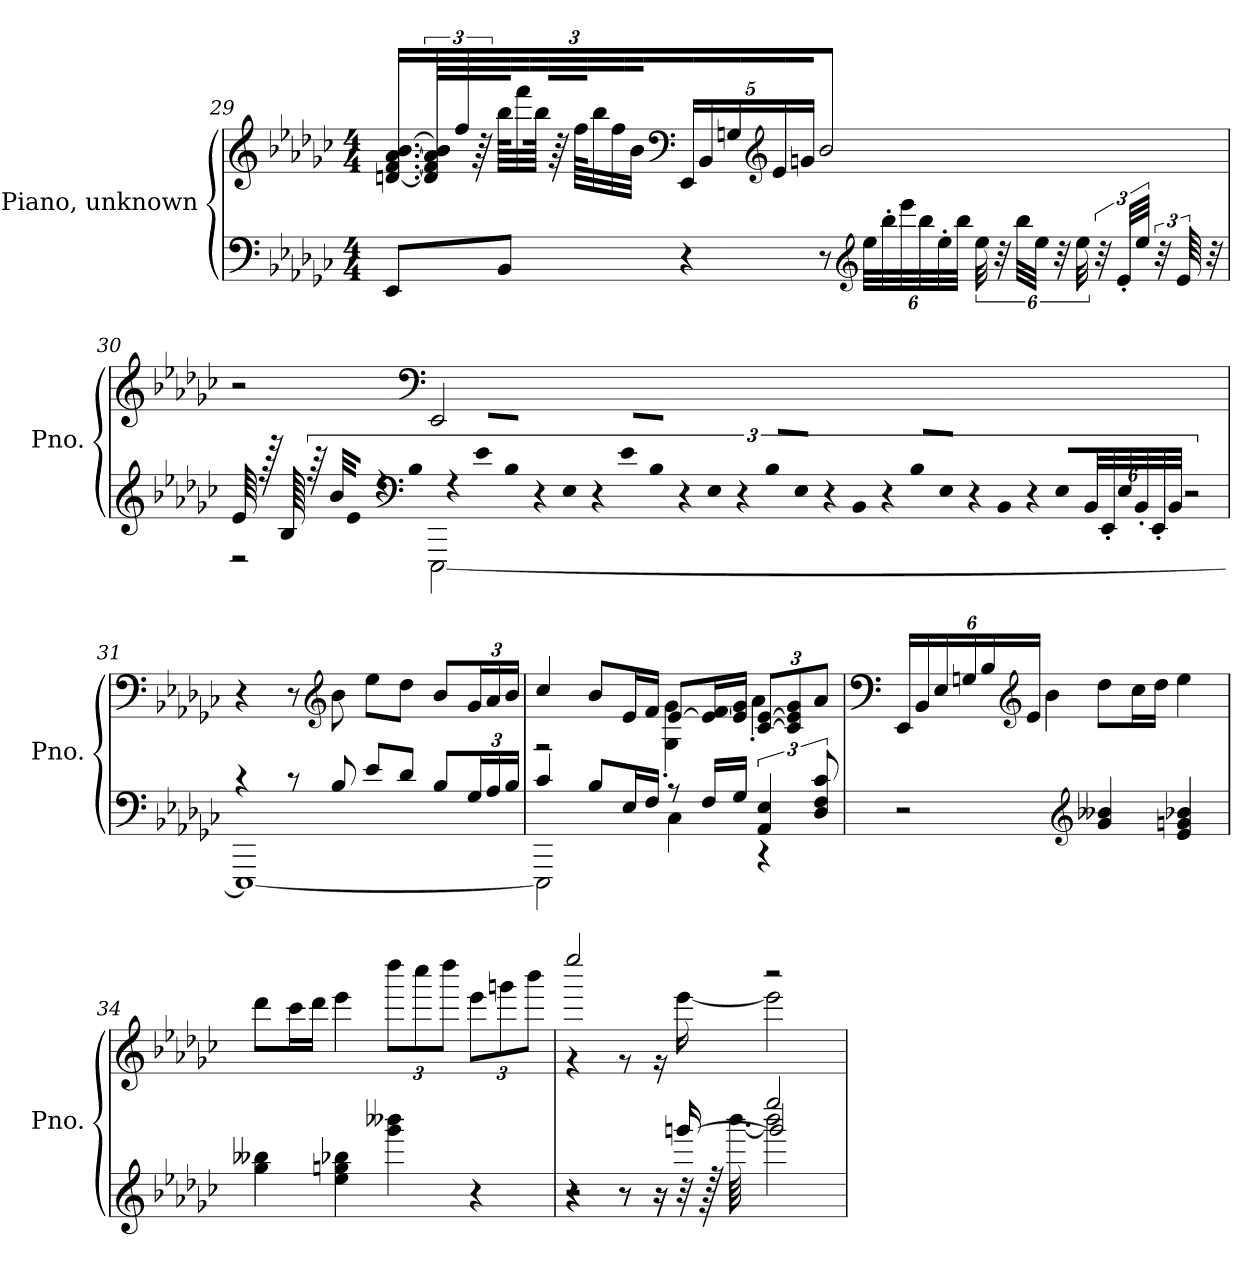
**kern	**kern
*part1	*part1
*staff2	*staff1
*I"Piano, unknown	*
*I'Pno.	*
!!LO:LB:g=z
*clefF4	*clefG2
*k[b-e-a-d-g-c-]	*k[b-e-a-d-g-c-]
*M4/4	*M4/4
=29	=29
8EE-/L	[16.dn/ [16.f/ [16.a-/ [16.b-/LL
.	96d/] 96f/] 96a-/] 96b-/]LL
.	96ff/JJJJ
.	96r
*	*Xbrackettup
8BB-/J	96bb-\KLLL
.	48fff\
*	*brackettup
.	96bb-\JJJk
.	96r
.	96ff\KLLL
*	*Xbrackettup
.	48bb-\
.	48ff\
.	48b-\JJJ
*	*clefF4
4r	20EE-/LL
.	20BB-/
.	20Gn/
*	*clefG2
.	20e-/
.	20gn/JJ
8r	2b-\
*clefG2	*
*Xbrackettup	*
48ee-\LLL	.
48bb-'\	.
48eee-\	.
48bb-\	.
48ee-'\	.
48bb-\JJJ	.
*brackettup	*
48ee-\	.
48r	.
48bb-\LLL	.
48ee-\JJJ	.
48r	.
48ee-\	.
48r	.
48e-'/LLL	.
48ee-/JJJ	.
48r	.
96e-/	.
32r	.
!!LO:LB:g=z
=30	=30
*^	*
64e-/	2r	2r
128r	.	.
128B-/	.	.
96r	.	.
48b-/LLL	.	.
64e-/JJJk	.	.
128r	.	.
*clefF4	*	*
128B-/	.	.
64r	.	.
64e-/LLLL	.	.
64B-/JJJJ	.	.
128r	.	.
128E-/	.	.
64r	.	.
64e-/LLLL	.	.
64B-/JJJJ	.	.
128r	.	.
128E-/	.	.
64r	.	.
64B-/LLLL	.	.
64E-/JJJJ	.	.
128r	.	.
128BB-/	.	.
64r	.	.
64B-/LLLL	.	.
64E-/JJJJ	.	.
128r	.	.
128BB-/	.	.
64r	.	.
64E-/KLLL	.	.
*Xbrackettup	*	*
48BB-/	.	.
48EE-'/	.	.
48E-/	.	.
48BB-'/	.	.
48EE-'/	.	.
48BB-/JJJ	.	.
*	*	*clefF4
2r	[2EEE-\	2EE-/
!!LO:LB:g=z
=31	=31	=31
4r	1EEE-_	4r
8r	.	8r
*	*	*clefG2
8B-/	.	8b-\
8e-/L	.	8ee-\L
8d-/J	.	8dd-\J
8B-/L	.	8b-/L
24G-/L	.	24g-/L
24A-/	.	24a-/
24B-/JJ	.	24b-/JJ
=32	=32	=32
*	*	*^
4c-/	2EEE-\]	4cc-/	2r
8B-/L	.	8b-/L	.
16E-/L	.	16e-/L	.
16F/JJ	.	16f/JJ	.
8r	4C-\	[8e-/L	4G-\' 4g-\'
16F/LL	.	16e-/_ 16f/L	.
16G-/JJ	.	16e-/] 16g-/JJ	.
*brackettup	*	*	*
6AA-/ 6E-/	4r	[12c-/ [12e-/L	4a-'\
.	.	12c-/] 12e-/] 12g-/	.
12D-/ 12F/ 12c-/	.	12a-/J	.
*v	*v	*	*
*	*v	*v
=33	=33
*	*clefF4
2r	24EE-/LL
.	24BB-/
.	24E-/
.	24Gn/
.	24B-/
*	*clefG2
.	24e-/JJ
.	4b-\
*clefG2	*
4g-/ 4b--X/	8dd-\L
.	16cc-\L
.	16dd-\JJ
4e-/ 4gn/ 4b-X/	4ee-\
!!LO:LB:g=z
=34	=34
4gg-\ 4bb--X\	8ddd-\L
.	16ccc-\L
.	16ddd-\JJ
4ee-\ 4ggn\ 4bb-X\	4eee-\
4ggg-\ 4bbb--X\	12dddd-\L
.	12cccc-\
.	12dddd-\J
4r	12eee-\L
.	12gggn\
.	12bbb-\J
=35	=35
*^	*^
*	*^	*	*
2r	4r	4r	2eeee-/	4r
.	8r	8r	.	8r
.	16r	16r	.	16r
.	32r	[16gggn/	.	[16eee-\
.	128r	.	.	.
.	[64.bbb-\	.	.	.
2eeee-/	2bbb-\]	2ggg/]	2r	2eee-\]
*v	*v	*v	*	*
*	*v	*v
=	=
*-	*-
